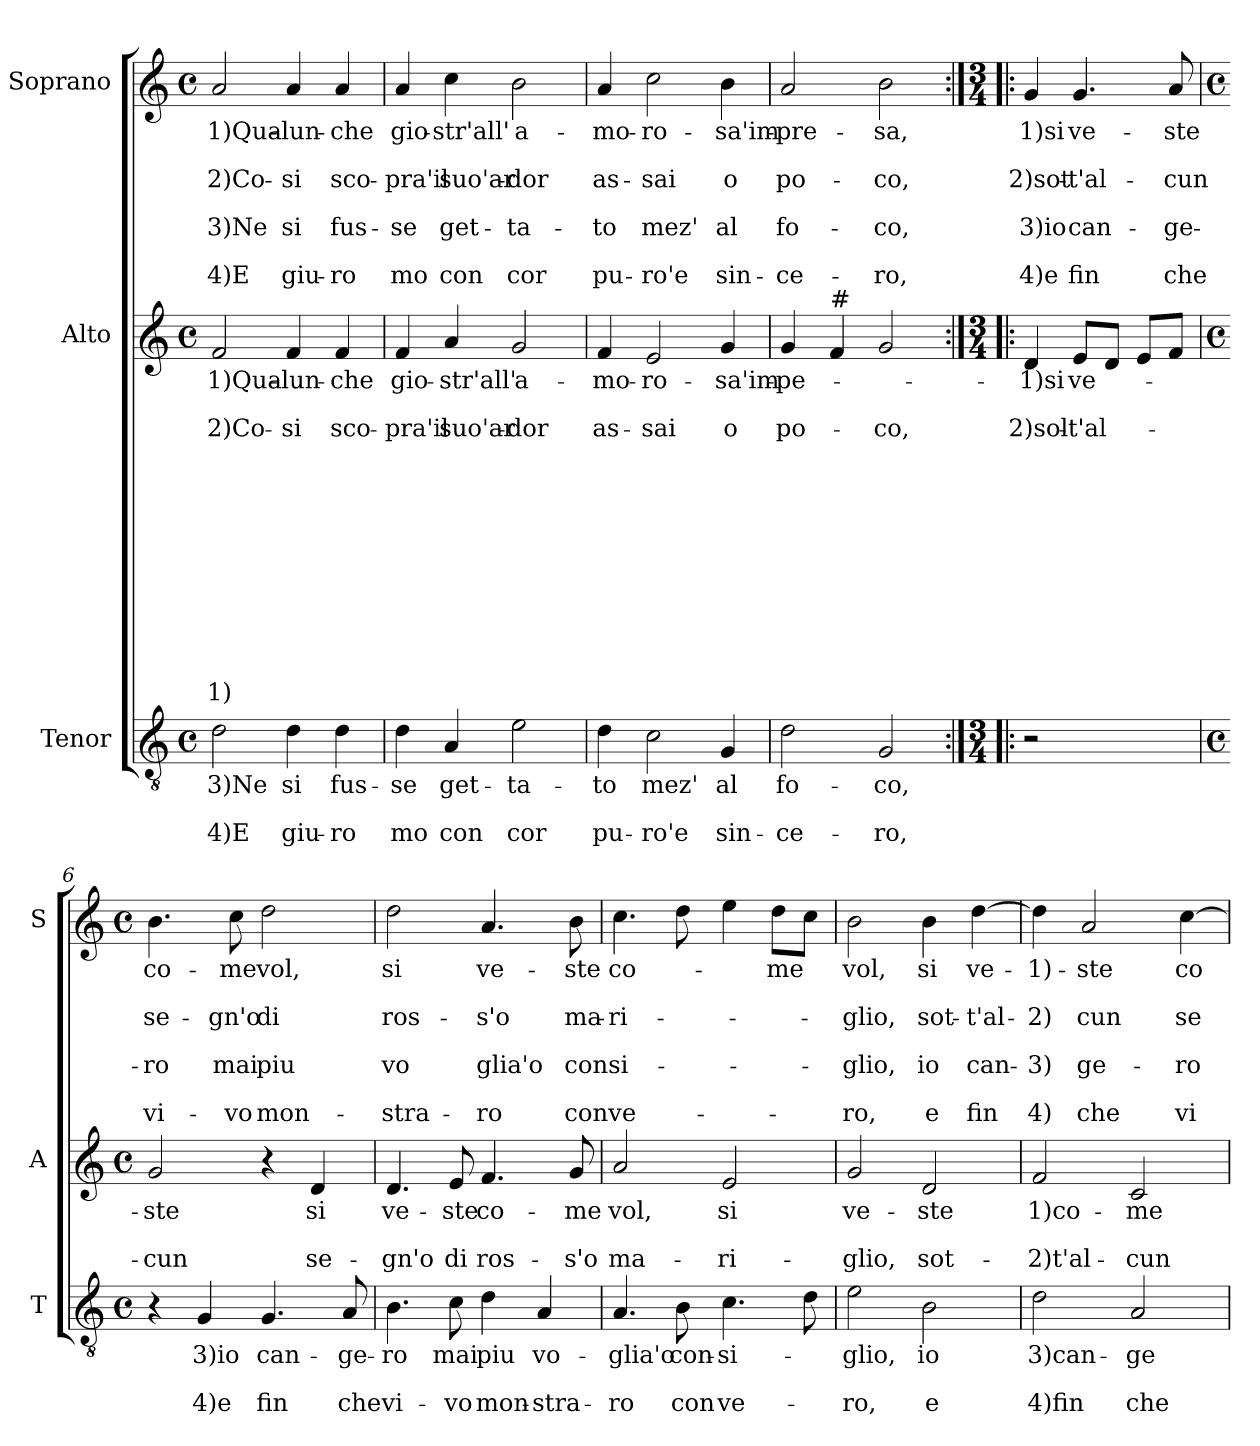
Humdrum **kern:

**kern	**text	**text	**text	**kern	**text	**text	**text	**text	**text	**text	**text	**text	**text	**text	**text	**text	**text	**text	**kern	**text	**text	**text	**text	**text	**text	**text
*part3	*part3	*part3	*part3	*part2	*part2	*part2	*part2	*part2	*part2	*part2	*part2	*part2	*part2	*part2	*part2	*part2	*part2	*part2	*part1	*part1	*part1	*part1	*part1	*part1	*part1	*part1
*staff3	*staff3	*staff3	*staff3	*staff2	*staff2	*staff2	*staff2	*staff2	*staff2	*staff2	*staff2	*staff2	*staff2	*staff2	*staff2	*staff2	*staff2	*staff2	*staff1	*staff1	*staff1	*staff1	*staff1	*staff1	*staff1	*staff1
*I"Tenor	*	*	*	*I"Alto	*	*	*	*	*	*	*	*	*	*	*	*	*	*	*I"Soprano	*	*	*	*	*	*	*
*I'T	*	*	*	*I'A	*	*	*	*	*	*	*	*	*	*	*	*	*	*	*I'S	*	*	*	*	*	*	*
*clefGv2	*	*	*	*clefG2	*	*	*	*	*	*	*	*	*	*	*	*	*	*	*clefG2	*	*	*	*	*	*	*
*k[]	*	*	*	*k[]	*	*	*	*	*	*	*	*	*	*	*	*	*	*	*k[]	*	*	*	*	*	*	*
*C:	*	*	*	*C:	*	*	*	*	*	*	*	*	*	*	*	*	*	*	*C:	*	*	*	*	*	*	*
*M4/4	*	*	*	*M4/4	*	*	*	*	*	*	*	*	*	*	*	*	*	*	*M4/4	*	*	*	*	*	*	*
*met(c)	*	*	*	*met(c)	*	*	*	*	*	*	*	*	*	*	*	*	*	*	*met(c)	*	*	*	*	*	*	*
=1	=1	=1	=1	=1	=1	=1	=1	=1	=1	=1	=1	=1	=1	=1	=1	=1	=1	=1	=1	=1	=1	=1	=1	=1	=1	=1
!	!LO:LY:b	!	!LO:LY:b	!	!LO:LY:b	!	!LO:LY:b	!	!	!	!	!	!	!	!	!	!	!LO:LY:b	!	!LO:LY:b	!	!LO:LY:b	!	!LO:LY:b	!	!LO:LY:b
2d\	3)Ne	.	4)E	2f/	1)Qua-	.	2)Co-	.	.	.	.	.	.	.	.	.	.	1)	2a/	1)Qua-	.	2)Co-	.	3)Ne	.	4)E
!	!LO:LY:b	!	!LO:LY:b	!	!LO:LY:b	!	!LO:LY:b	!	!	!	!	!	!	!	!	!	!	!	!	!LO:LY:b	!	!LO:LY:b	!	!LO:LY:b	!	!LO:LY:b
4d\	si	.	giu-	4f/	-lun-	.	-si	.	.	.	.	.	.	.	.	.	.	.	4a/	-lun-	.	-si	.	si	.	giu-
!	!LO:LY:b	!	!LO:LY:b	!	!LO:LY:b	!	!LO:LY:b	!	!	!	!	!	!	!	!	!	!	!	!	!LO:LY:b	!	!LO:LY:b	!	!LO:LY:b	!	!LO:LY:b
4d\	fus-	.	-ro	4f/	-che	.	sco-	.	.	.	.	.	.	.	.	.	.	.	4a/	-che	.	sco-	.	fus-	.	-ro
=2	=2	=2	=2	=2	=2	=2	=2	=2	=2	=2	=2	=2	=2	=2	=2	=2	=2	=2	=2	=2	=2	=2	=2	=2	=2	=2
!	!LO:LY:b	!	!LO:LY:b	!	!LO:LY:b	!	!LO:LY:b	!	!	!	!	!	!	!	!	!	!	!	!	!LO:LY:b	!	!LO:LY:b	!	!LO:LY:b	!	!LO:LY:b
4d\	-se	.	mo	4f/	gio-	.	-pra'il	.	.	.	.	.	.	.	.	.	.	.	4a/	gio-	.	-pra'il	.	-se	.	mo
!	!LO:LY:b	!	!LO:LY:b	!	!LO:LY:b	!	!LO:LY:b	!	!	!	!	!	!	!	!	!	!	!	!	!LO:LY:b	!	!LO:LY:b	!	!LO:LY:b	!	!LO:LY:b
4A/	get-	.	con	4a/	-str'all'	.	suo'ar-	.	.	.	.	.	.	.	.	.	.	.	4cc\	-str'all'	.	suo'ar-	.	get-	.	con
!	!LO:LY:b	!	!LO:LY:b	!	!LO:LY:b	!	!LO:LY:b	!	!	!	!	!	!	!	!	!	!	!	!	!LO:LY:b	!	!LO:LY:b	!	!LO:LY:b	!	!LO:LY:b
2e\	-ta-	.	cor	2g/	a-	.	-dor	.	.	.	.	.	.	.	.	.	.	.	2b\	a-	.	-dor	.	-ta-	.	cor
=3	=3	=3	=3	=3	=3	=3	=3	=3	=3	=3	=3	=3	=3	=3	=3	=3	=3	=3	=3	=3	=3	=3	=3	=3	=3	=3
!	!LO:LY:b	!	!LO:LY:b	!	!LO:LY:b	!	!LO:LY:b	!	!	!	!	!	!	!	!	!	!	!	!	!LO:LY:b	!	!LO:LY:b	!	!LO:LY:b	!	!LO:LY:b
4d\	-to	.	pu-	4f/	-mo-	.	as-	.	.	.	.	.	.	.	.	.	.	.	4a/	-mo-	.	as-	.	-to	.	pu-
!	!LO:LY:b	!	!LO:LY:b	!	!LO:LY:b	!	!LO:LY:b	!	!	!	!	!	!	!	!	!	!	!	!	!LO:LY:b	!	!LO:LY:b	!	!LO:LY:b	!	!LO:LY:b
2c\	mez'	.	-ro'e	2e/	-ro-	.	-sai	.	.	.	.	.	.	.	.	.	.	.	2cc\	-ro-	.	-sai	.	mez'	.	-ro'e
!	!LO:LY:b	!	!LO:LY:b	!	!LO:LY:b	!	!LO:LY:b	!	!	!	!	!	!	!	!	!	!	!	!	!LO:LY:b	!	!LO:LY:b	!	!LO:LY:b	!	!LO:LY:b
4G/	al	.	sin-	4g/	-sa'im-	.	o	.	.	.	.	.	.	.	.	.	.	.	4b\	-sa'im-	.	o	.	al	.	sin-
=4	=4	=4	=4	=4	=4	=4	=4	=4	=4	=4	=4	=4	=4	=4	=4	=4	=4	=4	=4	=4	=4	=4	=4	=4	=4	=4
!	!LO:LY:b	!	!LO:LY:b	!	!LO:LY:b	!	!LO:LY:b	!	!	!	!	!	!	!	!	!	!	!	!	!LO:LY:b	!	!LO:LY:b	!	!LO:LY:b	!	!LO:LY:b
2d\	fo-	.	-ce-	4g/	-pe-	.	po-	.	.	.	.	.	.	.	.	.	.	.	2a/	-pre-	.	po-	.	fo-	.	-ce-
!	!	!	!	!LO:TX:a:t=#	!	!	!	!	!	!	!	!	!	!	!	!	!	!	!	!	!	!	!	!	!	!
.	.	.	.	4f/	.	.	.	.	.	.	.	.	.	.	.	.	.	.	.	.	.	.	.	.	.	.
!	!LO:LY:b	!	!LO:LY:b	!	!	!	!LO:LY:b	!	!	!	!	!	!	!	!	!	!	!	!	!LO:LY:b	!	!LO:LY:b	!	!LO:LY:b	!	!LO:LY:b
2G/	-co,	.	-ro,	2g/	.	.	-co,	.	.	.	.	.	.	.	.	.	.	.	2b\	-sa,	.	-co,	.	-co,	.	-ro,
!!LO:LB:g=z
=5:|!|:	=5:|!|:	=5:|!|:	=5:|!|:	=5:|!|:	=5:|!|:	=5:|!|:	=5:|!|:	=5:|!|:	=5:|!|:	=5:|!|:	=5:|!|:	=5:|!|:	=5:|!|:	=5:|!|:	=5:|!|:	=5:|!|:	=5:|!|:	=5:|!|:	=5:|!|:	=5:|!|:	=5:|!|:	=5:|!|:	=5:|!|:	=5:|!|:	=5:|!|:	=5:|!|:
*M3/4	*	*	*	*M3/4	*	*	*	*	*	*	*	*	*	*	*	*	*	*	*M3/4	*	*	*	*	*	*	*
!	!	!	!	!	!LO:LY:b	!	!LO:LY:b	!	!	!	!	!	!	!	!	!	!	!	!	!LO:LY:b	!	!LO:LY:b	!	!LO:LY:b	!	!LO:LY:b
2r	.	.	.	4d/	1)si	.	2)sol-	.	.	.	.	.	.	.	.	.	.	.	4g/	1)si	.	2)sot-	.	3)io	.	4)e
!	!	!	!	!	!LO:LY:b	!	!LO:LY:b	!	!	!	!	!	!	!	!	!	!	!	!	!LO:LY:b	!	!LO:LY:b	!	!LO:LY:b	!	!LO:LY:b
.	.	.	.	8e/L	ve-	.	-t'al-	.	.	.	.	.	.	.	.	.	.	.	4.g/	ve-	.	-t'al-	.	can-	.	fin
.	.	.	.	8d/J	.	.	.	.	.	.	.	.	.	.	.	.	.	.	.	.	.	.	.	.	.	.
4ryy	.	.	.	8e/L	.	.	.	.	.	.	.	.	.	.	.	.	.	.	.	.	.	.	.	.	.	.
!	!	!	!	!	!	!	!	!	!	!	!	!	!	!	!	!	!	!	!	!LO:LY:b	!	!LO:LY:b	!	!LO:LY:b	!	!LO:LY:b
.	.	.	.	8f/J	.	.	.	.	.	.	.	.	.	.	.	.	.	.	8a/	-ste	.	-cun	.	-ge-	.	che
=6	=6	=6	=6	=6	=6	=6	=6	=6	=6	=6	=6	=6	=6	=6	=6	=6	=6	=6	=6	=6	=6	=6	=6	=6	=6	=6
*M4/4	*	*	*	*M4/4	*	*	*	*	*	*	*	*	*	*	*	*	*	*	*M4/4	*	*	*	*	*	*	*
*met(c)	*	*	*	*met(c)	*	*	*	*	*	*	*	*	*	*	*	*	*	*	*met(c)	*	*	*	*	*	*	*
!	!	!	!	!	!LO:LY:b	!	!LO:LY:b	!	!	!	!	!	!	!	!	!	!	!	!	!LO:LY:b	!	!LO:LY:b	!	!LO:LY:b	!	!LO:LY:b
4r	.	.	.	2g/	-ste	.	-cun	.	.	.	.	.	.	.	.	.	.	.	4.b\	co-	.	se-	.	-ro	.	vi-
!	!LO:LY:b	!	!LO:LY:b	!	!	!	!	!	!	!	!	!	!	!	!	!	!	!	!	!	!	!	!	!	!	!
4G/	3)io	.	4)e	.	.	.	.	.	.	.	.	.	.	.	.	.	.	.	.	.	.	.	.	.	.	.
!	!	!	!	!	!	!	!	!	!	!	!	!	!	!	!	!	!	!	!	!LO:LY:b	!	!LO:LY:b	!	!LO:LY:b	!	!LO:LY:b
.	.	.	.	.	.	.	.	.	.	.	.	.	.	.	.	.	.	.	8cc\	-me	.	-gn'o	.	mai	.	-vo
!	!LO:LY:b	!	!LO:LY:b	!	!	!	!	!	!	!	!	!	!	!	!	!	!	!	!	!LO:LY:b	!	!LO:LY:b	!	!LO:LY:b	!	!LO:LY:b
4.G/	can-	.	fin	4r	.	.	.	.	.	.	.	.	.	.	.	.	.	.	2dd\	vol,	.	di	.	piu	.	mon-
!	!	!	!	!	!LO:LY:b	!	!LO:LY:b	!	!	!	!	!	!	!	!	!	!	!	!	!	!	!	!	!	!	!
.	.	.	.	4d/	si	.	se-	.	.	.	.	.	.	.	.	.	.	.	.	.	.	.	.	.	.	.
!	!LO:LY:b	!	!LO:LY:b	!	!	!	!	!	!	!	!	!	!	!	!	!	!	!	!	!	!	!	!	!	!	!
8A/	-ge-	.	che	.	.	.	.	.	.	.	.	.	.	.	.	.	.	.	.	.	.	.	.	.	.	.
=7	=7	=7	=7	=7	=7	=7	=7	=7	=7	=7	=7	=7	=7	=7	=7	=7	=7	=7	=7	=7	=7	=7	=7	=7	=7	=7
!	!LO:LY:b	!	!LO:LY:b	!	!LO:LY:b	!	!LO:LY:b	!	!	!	!	!	!	!	!	!	!	!	!	!LO:LY:b	!	!LO:LY:b	!	!LO:LY:b	!	!LO:LY:b
4.B\	-ro	.	vi-	4.d/	ve-	.	-gn'o	.	.	.	.	.	.	.	.	.	.	.	2dd\	si	.	ros-	.	vo	.	-stra-
!	!LO:LY:b	!	!LO:LY:b	!	!LO:LY:b	!	!LO:LY:b	!	!	!	!	!	!	!	!	!	!	!	!	!	!	!	!	!	!	!
8c\	mai	.	-vo	8e/	-ste	.	di	.	.	.	.	.	.	.	.	.	.	.	.	.	.	.	.	.	.	.
!	!LO:LY:b	!	!LO:LY:b	!	!LO:LY:b	!	!LO:LY:b	!	!	!	!	!	!	!	!	!	!	!	!	!LO:LY:b	!	!LO:LY:b	!	!LO:LY:b	!	!LO:LY:b
4d\	piu	.	mon-	4.f/	co-	.	ros-	.	.	.	.	.	.	.	.	.	.	.	4.a/	ve-	.	-s'o	.	glia'o	.	-ro
!	!LO:LY:b	!	!LO:LY:b	!	!	!	!	!	!	!	!	!	!	!	!	!	!	!	!	!	!	!	!	!	!	!
4A/	vo-	.	-stra-	.	.	.	.	.	.	.	.	.	.	.	.	.	.	.	.	.	.	.	.	.	.	.
!	!	!	!	!	!LO:LY:b	!	!LO:LY:b	!	!	!	!	!	!	!	!	!	!	!	!	!LO:LY:b	!	!LO:LY:b	!	!LO:LY:b	!	!LO:LY:b
.	.	.	.	8g/	-me	.	-s'o	.	.	.	.	.	.	.	.	.	.	.	8b\	-ste	.	ma-	.	con	.	con
=8	=8	=8	=8	=8	=8	=8	=8	=8	=8	=8	=8	=8	=8	=8	=8	=8	=8	=8	=8	=8	=8	=8	=8	=8	=8	=8
!	!LO:LY:b	!	!LO:LY:b	!	!LO:LY:b	!	!LO:LY:b	!	!	!	!	!	!	!	!	!	!	!	!	!LO:LY:b	!	!LO:LY:b	!	!LO:LY:b	!	!LO:LY:b
4.A/	-glia'o	.	-ro	2a/	vol,	.	ma-	.	.	.	.	.	.	.	.	.	.	.	4.cc\	co-	.	-ri-	.	si-	.	ve-
!	!LO:LY:b	!	!LO:LY:b	!	!	!	!	!	!	!	!	!	!	!	!	!	!	!	!	!	!	!	!	!	!	!
8B\	con-	.	con	.	.	.	.	.	.	.	.	.	.	.	.	.	.	.	8dd\	.	.	.	.	.	.	.
!	!LO:LY:b	!	!LO:LY:b	!	!LO:LY:b	!	!LO:LY:b	!	!	!	!	!	!	!	!	!	!	!	!	!	!	!	!	!	!	!
4.c\	-si-	.	ve-	2e/	si	.	-ri-	.	.	.	.	.	.	.	.	.	.	.	4ee\	.	.	.	.	.	.	.
!	!	!	!	!	!	!	!	!	!	!	!	!	!	!	!	!	!	!	!	!LO:LY:b	!	!	!	!	!	!
.	.	.	.	.	.	.	.	.	.	.	.	.	.	.	.	.	.	.	8dd\L	-me	.	.	.	.	.	.
8d\	.	.	.	.	.	.	.	.	.	.	.	.	.	.	.	.	.	.	8cc\J	.	.	.	.	.	.	.
=9	=9	=9	=9	=9	=9	=9	=9	=9	=9	=9	=9	=9	=9	=9	=9	=9	=9	=9	=9	=9	=9	=9	=9	=9	=9	=9
!	!LO:LY:b	!	!LO:LY:b	!	!LO:LY:b	!	!LO:LY:b	!	!	!	!	!	!	!	!	!	!	!	!	!LO:LY:b	!	!LO:LY:b	!	!LO:LY:b	!	!LO:LY:b
2e\	-glio,	.	-ro,	2g/	ve-	.	-glio,	.	.	.	.	.	.	.	.	.	.	.	2b\	vol,	.	-glio,	.	-glio,	.	-ro,
!	!LO:LY:b	!	!LO:LY:b	!	!LO:LY:b	!	!LO:LY:b	!	!	!	!	!	!	!	!	!	!	!	!	!LO:LY:b	!	!LO:LY:b	!	!LO:LY:b	!	!LO:LY:b
2B\	io	.	e	2d/	-ste	.	sot-	.	.	.	.	.	.	.	.	.	.	.	4b\	si	.	sot-	.	io	.	e
!	!	!	!	!	!	!	!	!	!	!	!	!	!	!	!	!	!	!	!	!LO:LY:b	!	!LO:LY:b	!	!LO:LY:b	!	!LO:LY:b
.	.	.	.	.	.	.	.	.	.	.	.	.	.	.	.	.	.	.	[4dd\	ve-	.	-t'al-	.	can-	.	fin
!!LO:PB:g=z
=10	=10	=10	=10	=10	=10	=10	=10	=10	=10	=10	=10	=10	=10	=10	=10	=10	=10	=10	=10	=10	=10	=10	=10	=10	=10	=10
!	!LO:LY:b	!	!LO:LY:b	!	!LO:LY:b	!	!LO:LY:b	!	!	!	!	!	!	!	!	!	!	!	!	!LO:LY:b	!	!LO:LY:b	!	!LO:LY:b	!	!LO:LY:b
2d\	3)can-	.	4)fin	2f/	1)co-	.	-2)t'al-	.	.	.	.	.	.	.	.	.	.	.	4dd\]	-1)-	.	-2)	.	-3)	.	4)
!	!	!	!	!	!	!	!	!	!	!	!	!	!	!	!	!	!	!	!	!LO:LY:b	!	!LO:LY:b	!	!LO:LY:b	!	!LO:LY:b
.	.	.	.	.	.	.	.	.	.	.	.	.	.	.	.	.	.	.	2a/	-ste	.	cun	.	ge-	.	che
!	!LO:LY:b	!	!LO:LY:b	!	!LO:LY:b	!	!LO:LY:b	!	!	!	!	!	!	!	!	!	!	!	!	!	!	!	!	!	!	!
2A/	-ge-	.	che	2c/	-me	.	-cun	.	.	.	.	.	.	.	.	.	.	.	.	.	.	.	.	.	.	.
!	!	!	!	!	!	!	!	!	!	!	!	!	!	!	!	!	!	!	!	!LO:LY:b	!	!LO:LY:b	!	!LO:LY:b	!	!LO:LY:b
.	.	.	.	.	.	.	.	.	.	.	.	.	.	.	.	.	.	.	[4cc\	co-	.	se-	.	-ro	.	vi-
=	=	=	=	=	=	=	=	=	=	=	=	=	=	=	=	=	=	=	=	=	=	=	=	=	=	=
*-	*-	*-	*-	*-	*-	*-	*-	*-	*-	*-	*-	*-	*-	*-	*-	*-	*-	*-	*-	*-	*-	*-	*-	*-	*-	*-
